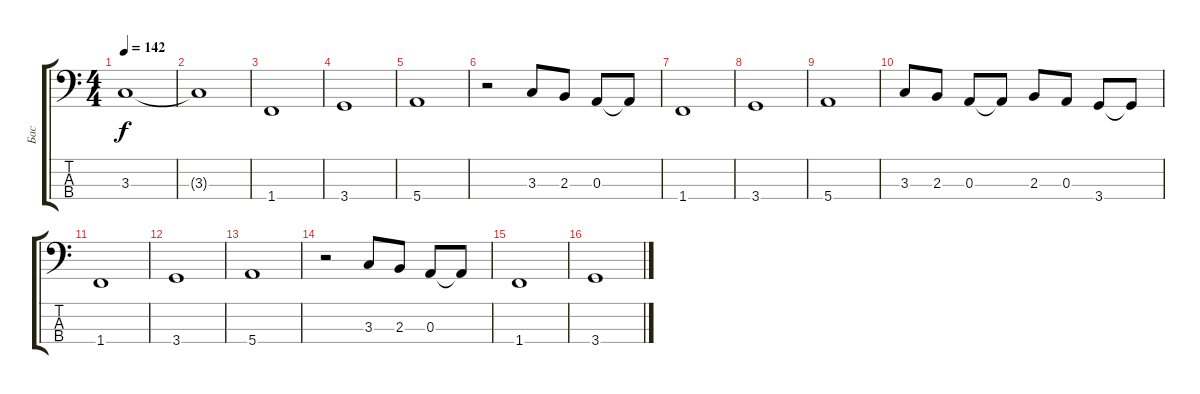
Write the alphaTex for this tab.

\track ("Бас" "Бас") {instrument electricbassfinger}
\staff {score tabs}
\tuning (G2 D2 A1 E1) {hide}
\ts (4 4)
\tempo 142
\clef f4
\ks c
3.3.1{dy f} |
3.3{t}.1 |
1.4.1 |
3.4.1 |
5.4.1 |
r.2 3.3.8 2.3.8 0.3.8 0.3{t}.8 |
1.4.1 |
3.4.1 |
5.4.1 |
3.3.8 2.3.8 0.3.8 0.3{t}.8 2.3.8 0.3.8 3.4.8 3.4{t}.8 |
1.4.1 |
3.4.1 |
5.4.1 |
r.2 3.3.8 2.3.8 0.3.8 0.3{t}.8 |
1.4.1 |
3.4.1
